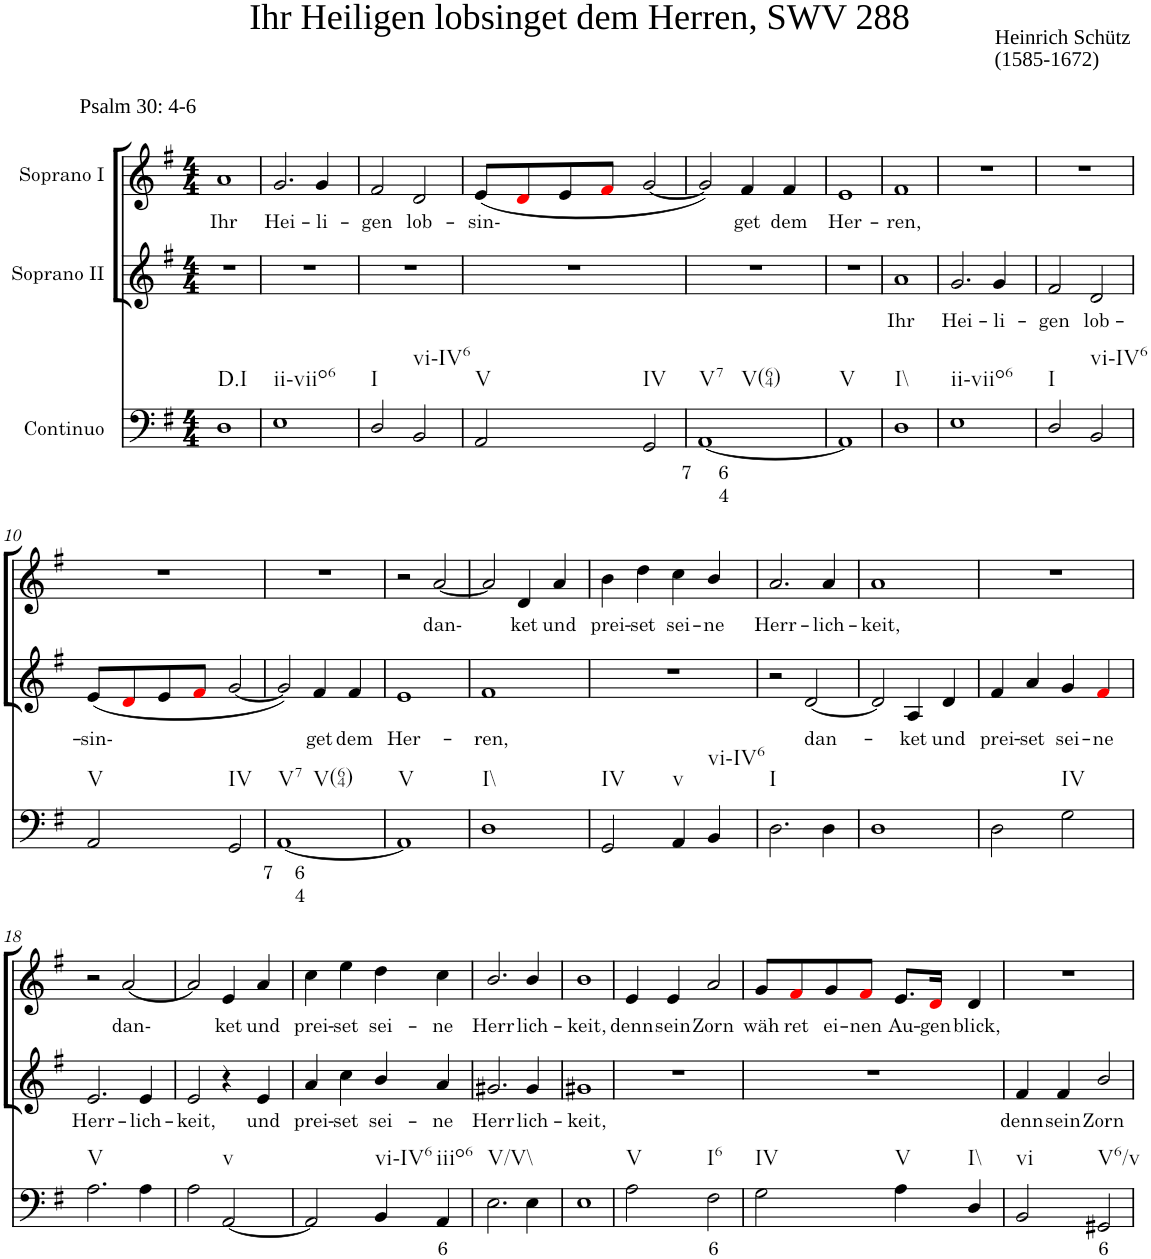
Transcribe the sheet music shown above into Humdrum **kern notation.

**kern	**text	**text	**kern	**text	**kern	**text
*part3	*part3	*part3	*part2	*part2	*part1	*part1
*staff3	*staff3	*staff3	*staff2	*staff2	*staff1	*staff1
*I"Continuo	*	*	*I"Soprano II	*	*I"Soprano I	*
*clefF4	*	*	*clefG2	*	*clefG2	*
*k[f#]	*	*	*k[f#]	*	*k[f#]	*
*M4/4	*	*	*M4/4	*	*M4/4	*
=1	=1	=1	=1	=1	=1	=1
!	!	!	!	!	!LO:TX:a:t=Ihr Heiligen lobsinget dem Herren, SWV 288	!
!	!	!	!	!	!LO:TX:a:t=Heinrich Schütz	!
!	!	!	!	!	!LO:TX:a:t=(1585-1672)	!
!	!	!	!	!	!LO:TX:a:t=Psalm 30&colon; 4-6	!
!LO:TX:b:t=D.I	!	!	!	!	!	!
!	!	!	!	!	!	!LO:LY:b
1D	.	.	1r	.	1a	Ihr
=2	=2	=2	=2	=2	=2	=2
!LO:TX:b:t=ii-viio6	!	!	!	!	!	!
!	!	!	!	!	!	!LO:LY:b
1E	.	.	1r	.	2.g/	Hei-
!	!	!	!	!	!	!LO:LY:b
.	.	.	.	.	4g/	li-
=3	=3	=3	=3	=3	=3	=3
!LO:TX:b:t=I	!	!	!	!	!	!
!	!	!	!	!	!	!LO:LY:b
2D/	.	.	1r	.	2f#/	gen
!LO:TX:b:t=vi-IV6	!	!	!	!	!	!
!	!	!	!	!	!	!LO:LY:b
2BB/	.	.	.	.	2d/	lob-
=4	=4	=4	=4	=4	=4	=4
!LO:TX:b:t=V	!	!	!	!	!	!
!	!	!	!	!	!	!LO:LY:b
2AA/	.	.	1r	.	(8e/L	sin-
.	.	.	.	.	8di/	.
.	.	.	.	.	8e/	.
.	.	.	.	.	8f#i/J	.
!LO:TX:b:t=IV	!	!	!	!	!	!
2GG/	.	.	.	.	[2g/	.
=5	=5	=5	=5	=5	=5	=5
!LO:TX:b:t=V7	!	!	!	!	!	!
!LO:TX:b:t=V(64)	!	!	!	!	!	!
!	!LO:LY:b	!LO:LY:b	!	!	!	!
[1AA	7 6	4	1r	.	2g/])	.
!	!	!	!	!	!	!LO:LY:b
.	.	.	.	.	4f#/	get
!	!	!	!	!	!	!LO:LY:b
.	.	.	.	.	4f#/	dem
=6	=6	=6	=6	=6	=6	=6
!LO:TX:b:t=V	!	!	!	!	!	!
!	!	!	!	!	!	!LO:LY:b
1AA]	.	.	1r	.	1e	Her-
=7	=7	=7	=7	=7	=7	=7
!LO:TX:b:t=I\\	!	!	!	!	!	!
!	!	!	!	!LO:LY:b	!	!LO:LY:b
1D	.	.	1a	Ihr	1f#	ren,
=8	=8	=8	=8	=8	=8	=8
!LO:TX:b:t=ii-viio6	!	!	!	!	!	!
!	!	!	!	!LO:LY:b	!	!
1E	.	.	2.g/	Hei-	1r	.
!	!	!	!	!LO:LY:b	!	!
.	.	.	4g/	li-	.	.
=9	=9	=9	=9	=9	=9	=9
!LO:TX:b:t=I	!	!	!	!	!	!
!	!	!	!	!LO:LY:b	!	!
2D/	.	.	2f#/	gen	1r	.
!LO:TX:b:t=vi-IV6	!	!	!	!	!	!
!	!	!	!	!LO:LY:b	!	!
2BB/	.	.	2d/	lob-	.	.
!!LO:LB:g=z
=10	=10	=10	=10	=10	=10	=10
!LO:TX:b:t=V	!	!	!	!	!	!
!	!	!	!	!LO:LY:b	!	!
2AA/	.	.	(8e/L	sin-	1r	.
.	.	.	8di/	.	.	.
.	.	.	8e/	.	.	.
.	.	.	8f#i/J	.	.	.
!LO:TX:b:t=IV	!	!	!	!	!	!
2GG/	.	.	[2g/	.	.	.
=11	=11	=11	=11	=11	=11	=11
!LO:TX:b:t=V7	!	!	!	!	!	!
!LO:TX:b:t=V(64)	!	!	!	!	!	!
!	!LO:LY:b	!LO:LY:b	!	!	!	!
[1AA	7 6	4	2g/])	.	1r	.
!	!	!	!	!LO:LY:b	!	!
.	.	.	4f#/	get	.	.
!	!	!	!	!LO:LY:b	!	!
.	.	.	4f#/	dem	.	.
=12	=12	=12	=12	=12	=12	=12
!LO:TX:b:t=V	!	!	!	!	!	!
!	!	!	!	!LO:LY:b	!	!
1AA]	.	.	1e	Her-	2r	.
!	!	!	!	!	!	!LO:LY:b
.	.	.	.	.	[2a/	dan-
=13	=13	=13	=13	=13	=13	=13
!LO:TX:b:t=I\\	!	!	!	!	!	!
!	!	!	!	!LO:LY:b	!	!
1D	.	.	1f#	ren,	2a/]	.
!	!	!	!	!	!	!LO:LY:b
.	.	.	.	.	4d/	ket
!	!	!	!	!	!	!LO:LY:b
.	.	.	.	.	4a/	und
=14	=14	=14	=14	=14	=14	=14
!LO:TX:b:t=IV	!	!	!	!	!	!
!	!	!	!	!	!	!LO:LY:b
2GG/	.	.	1r	.	4b\	prei-
!	!	!	!	!	!	!LO:LY:b
.	.	.	.	.	4dd\	set
!LO:TX:b:t=v	!	!	!	!	!	!
!	!	!	!	!	!	!LO:LY:b
4AA/	.	.	.	.	4cc\	sei-
!LO:TX:b:t=vi-IV6	!	!	!	!	!	!
!	!	!	!	!	!	!LO:LY:b
4BB/	.	.	.	.	4b/	ne
=15	=15	=15	=15	=15	=15	=15
!LO:TX:b:t=I	!	!	!	!	!	!
!	!	!	!	!	!	!LO:LY:b
2.D\	.	.	2r	.	2.a/	Herr-
!	!	!	!	!LO:LY:b	!	!
.	.	.	[2d/	dan-	.	.
!	!	!	!	!	!	!LO:LY:b
4D\	.	.	.	.	4a/	lich-
=16	=16	=16	=16	=16	=16	=16
!	!	!	!	!	!	!LO:LY:b
1D	.	.	2d/]	.	1a	keit,
!	!	!	!	!LO:LY:b	!	!
.	.	.	4A/	ket	.	.
!	!	!	!	!LO:LY:b	!	!
.	.	.	4d/	und	.	.
=17	=17	=17	=17	=17	=17	=17
!	!	!	!	!LO:LY:b	!	!
2D\	.	.	4f#/	prei-	1r	.
!	!	!	!	!LO:LY:b	!	!
.	.	.	4a/	set	.	.
!LO:TX:b:t=IV	!	!	!	!	!	!
!	!	!	!	!LO:LY:b	!	!
2G\	.	.	4g/	sei-	.	.
!	!	!	!	!LO:LY:b	!	!
.	.	.	4f#i/	ne	.	.
!!LO:LB:g=z
=18	=18	=18	=18	=18	=18	=18
!LO:TX:b:t=V	!	!	!	!	!	!
!	!	!	!	!LO:LY:b	!	!
2.A\	.	.	2.e/	Herr-	2r	.
!	!	!	!	!	!	!LO:LY:b
.	.	.	.	.	[2a/	dan-
!	!	!	!	!LO:LY:b	!	!
4A\	.	.	4e/	lich-	.	.
=19	=19	=19	=19	=19	=19	=19
!	!	!	!	!LO:LY:b	!	!
2A\	.	.	2e/	keit,	2a/]	.
!LO:TX:b:t=v	!	!	!	!	!	!
!	!	!	!	!	!	!LO:LY:b
[2AA/	.	.	4r	.	4e/	ket
!	!	!	!	!LO:LY:b	!	!LO:LY:b
.	.	.	4e/	und	4a/	und
=20	=20	=20	=20	=20	=20	=20
!	!	!	!	!LO:LY:b	!	!LO:LY:b
2AA/]	.	.	4a/	prei-	4cc\	prei-
!	!	!	!	!LO:LY:b	!	!LO:LY:b
.	.	.	4cc\	set	4ee\	set
!LO:TX:b:t=vi-IV6	!	!	!	!	!	!
!	!	!	!	!LO:LY:b	!	!LO:LY:b
4BB/	.	.	4b/	sei-	4dd\	sei-
!LO:TX:b:t=iiio6	!	!	!	!	!	!
!	!LO:LY:b	!	!	!LO:LY:b	!	!LO:LY:b
4AA/	6	.	4a/	ne	4cc\	ne
=21	=21	=21	=21	=21	=21	=21
!LO:TX:b:t=V/V\\	!	!	!	!	!	!
!	!	!	!	!LO:LY:b	!	!LO:LY:b
2.E\	.	.	2.g#X/	Herr-	2.b/	Herr-
!	!	!	!	!LO:LY:b	!	!LO:LY:b
4E\	.	.	4g#/	lich-	4b/	lich-
=22	=22	=22	=22	=22	=22	=22
!	!	!	!	!LO:LY:b	!	!LO:LY:b
1E	.	.	1g#X	keit,	1b	keit,
=23	=23	=23	=23	=23	=23	=23
!LO:TX:b:t=V	!	!	!	!	!	!
!	!	!	!	!	!	!LO:LY:b
2A\	.	.	1r	.	4e/	denn
!	!	!	!	!	!	!LO:LY:b
.	.	.	.	.	4e/	sein
!LO:TX:b:t=I6	!	!	!	!	!	!
!	!LO:LY:b	!	!	!	!	!LO:LY:b
2F#\	6	.	.	.	2a/	Zorn
=24	=24	=24	=24	=24	=24	=24
!LO:TX:b:t=IV	!	!	!	!	!	!
!	!	!	!	!	!	!LO:LY:b
2G\	.	.	1r	.	8g/L	wäh-
!	!	!	!	!	!	!LO:LY:b
.	.	.	.	.	8f#i/	ret
!	!	!	!	!	!	!LO:LY:b
.	.	.	.	.	8g/	ei-
!	!	!	!	!	!	!LO:LY:b
.	.	.	.	.	8f#i/J	nen
!LO:TX:b:t=V	!	!	!	!	!	!
!	!	!	!	!	!	!LO:LY:b
4A\	.	.	.	.	8.e/L	Au-
!	!	!	!	!	!	!LO:LY:b
.	.	.	.	.	16di/Jk	gen-
!LO:TX:b:t=I\\	!	!	!	!	!	!
!	!	!	!	!	!	!LO:LY:b
4D/	.	.	.	.	4d/	blick,
=25	=25	=25	=25	=25	=25	=25
!LO:TX:b:t=vi	!	!	!	!	!	!
!	!	!	!	!LO:LY:b	!	!
2BB/	.	.	4f#/	denn	1r	.
!	!	!	!	!LO:LY:b	!	!
.	.	.	4f#/	sein	.	.
!LO:TX:b:t=V6/v	!	!	!	!	!	!
!	!LO:LY:b	!	!	!LO:LY:b	!	!
2GG#X/	6	.	2b/	Zorn	.	.
=	=	=	=	=	=	=
*-	*-	*-	*-	*-	*-	*-
